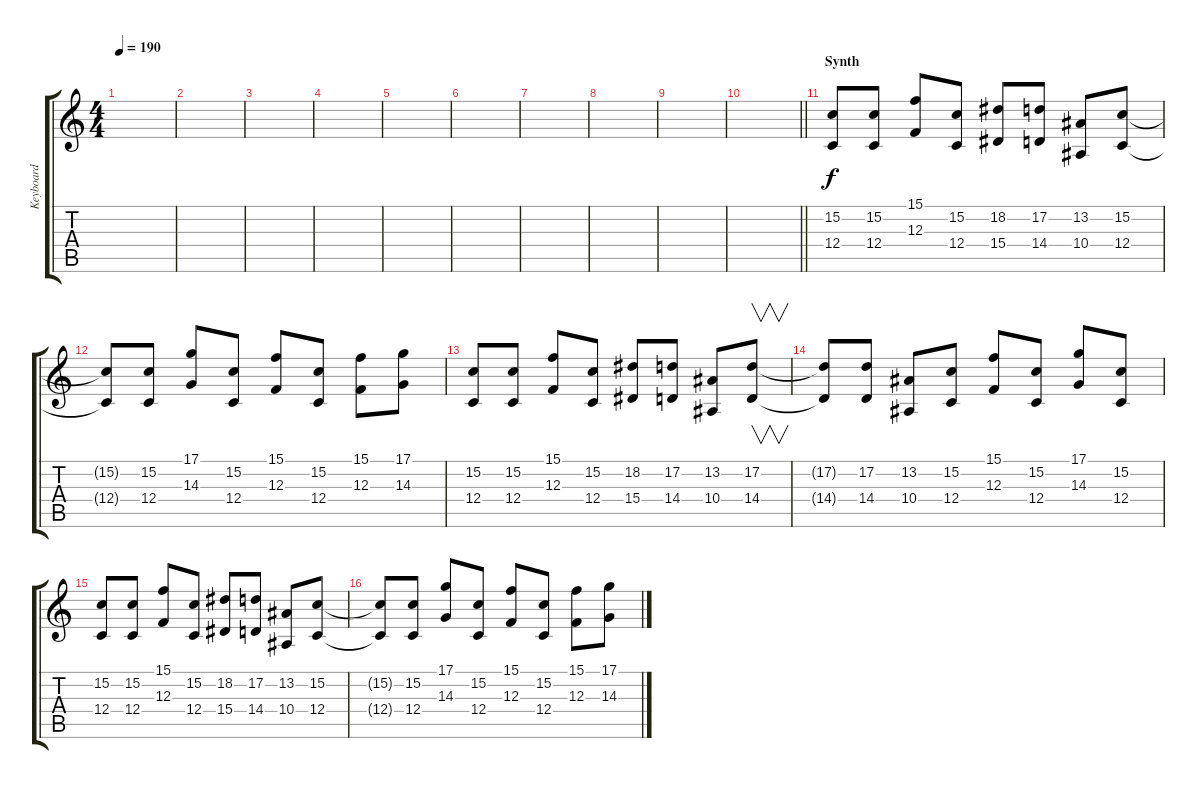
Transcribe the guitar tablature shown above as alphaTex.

\track ("Keyboard" "Keyboard") {instrument lead2sawtooth}
\staff {score tabs}
\tuning (D4 A3 F3 C3 G2 C2) {hide}
\ts (4 4)
\tempo 190
\clef g2
\ks c
|
|
|
|
|
|
|
|
|
\barLineRight lightlight
|
\section ("" "Synth")
(15.2 12.4).8{instrument lead2sawtooth} (15.2 12.4).8 (15.1 12.3).8 (15.2 12.4).8 (18.2 15.4).8 (17.2 14.4).8 (13.2 10.4).8 (15.2 12.4).8 |
(15.2{t} 12.4{t}).8 (15.2 12.4).8 (17.1 14.3).8 (15.2 12.4).8 (15.1 12.3).8 (15.2 12.4).8 (15.1 12.3).8 (17.1 14.3).8 |
(15.2 12.4).8 (15.2 12.4).8 (15.1 12.3).8 (15.2 12.4).8 (18.2 15.4).8 (17.2 14.4).8 (13.2 10.4).8 (17.2 14.4).8{v} |
(17.2{t} 14.4{t}).8 (17.2 14.4).8 (13.2 10.4).8 (15.2 12.4).8 (15.1 12.3).8 (15.2 12.4).8 (17.1 14.3).8 (15.2 12.4).8 |
(15.2 12.4).8 (15.2 12.4).8 (15.1 12.3).8 (15.2 12.4).8 (18.2 15.4).8 (17.2 14.4).8 (13.2 10.4).8 (15.2 12.4).8 |
(15.2{t} 12.4{t}).8 (15.2 12.4).8 (17.1 14.3).8 (15.2 12.4).8 (15.1 12.3).8 (15.2 12.4).8 (15.1 12.3).8 (17.1 14.3).8
